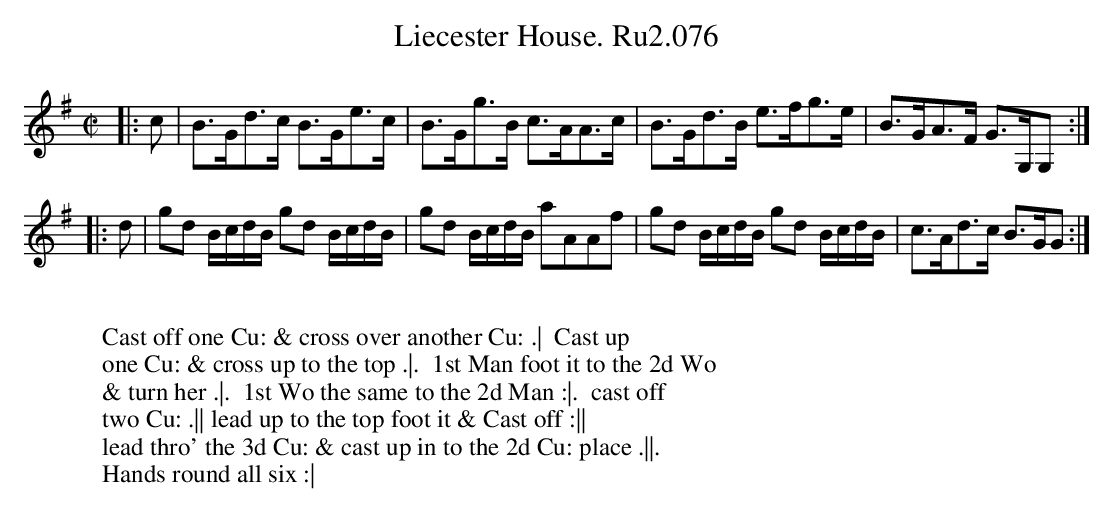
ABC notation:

X:1
T:Liecester House. Ru2.076
L:1/8
M:C|
K:G
|:c|B>Gd>c B>Ge>c|B>Gg>B c>AA>c|B>Gd>B e>fg>e|B>GA>F G>G,G, :|
|:d|gd B/c/d/B/ gd B/c/d/B/|gd B/c/d/B/ aAAf|gd B/c/d/B/ gd B/c/d/B/ |c>Ad>c B>GG :|
W:
W: Cast off one Cu: & cross over another Cu: .|  Cast up
W: one Cu: & cross up to the top .|.  1st Man foot it to the 2d Wo
W: & turn her .|.  1st Wo the same to the 2d Man :|.  cast off
W: two Cu: .|| lead up to the top foot it & Cast off :||
W: lead thro' the 3d Cu: & cast up in to the 2d Cu: place .||.
W: Hands round all six :|
